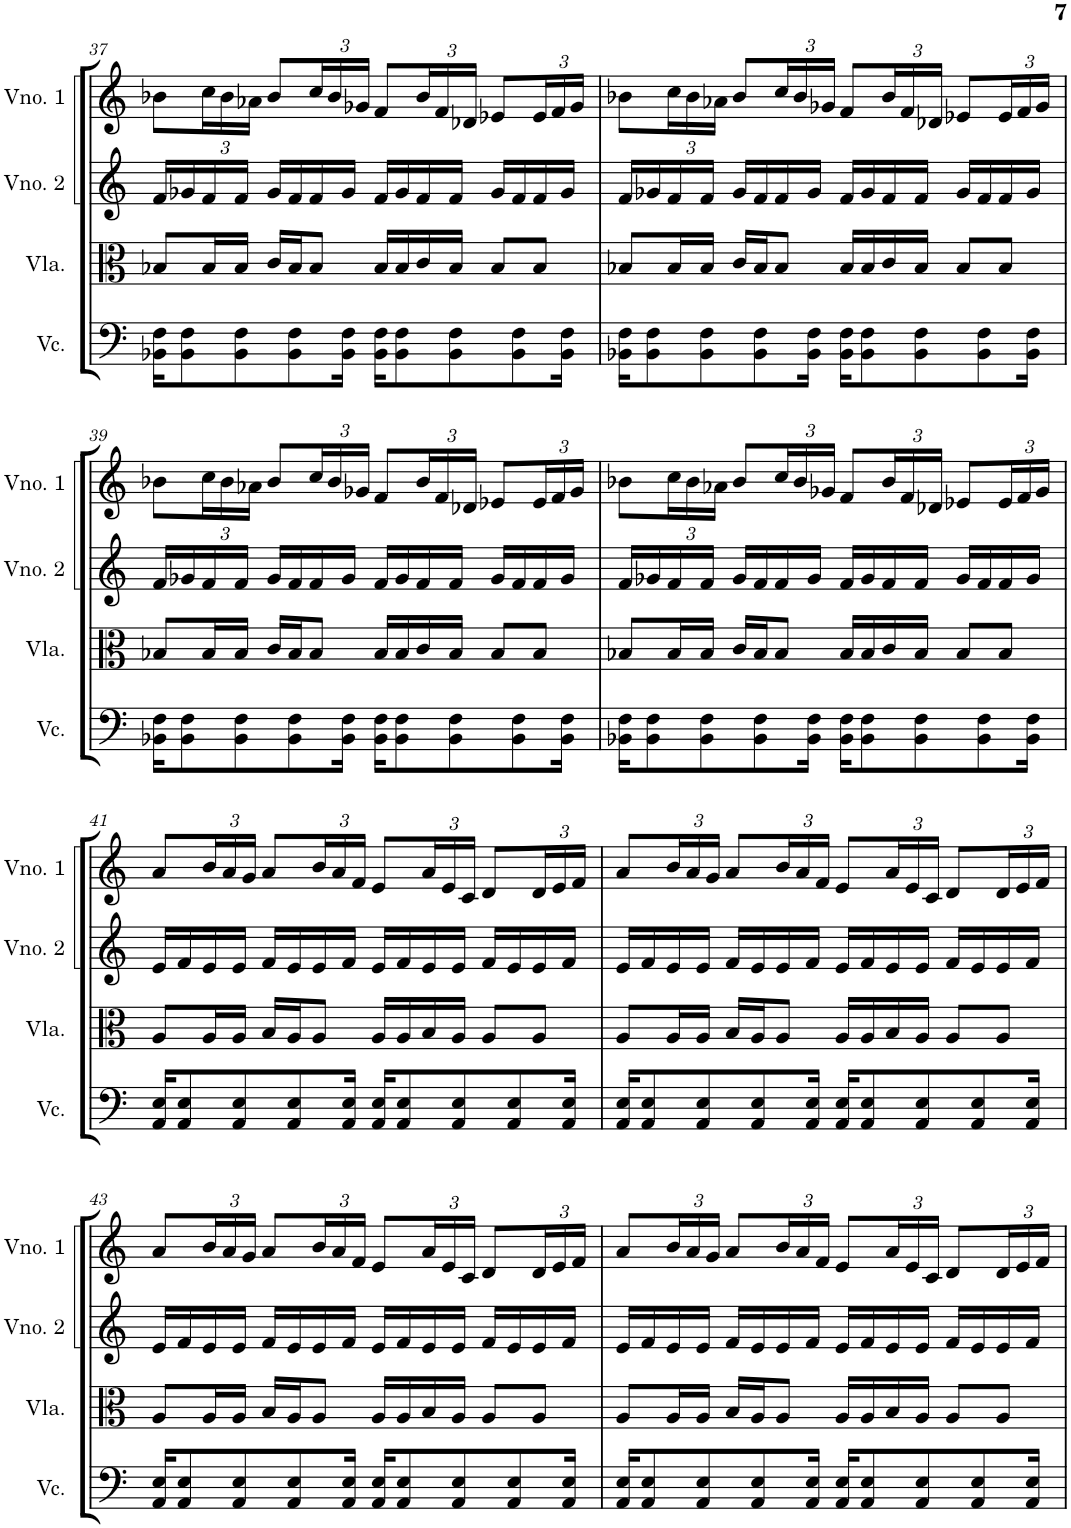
**kern	**kern	**kern	**kern
*part4	*part3	*part2	*part1
*staff4	*staff3	*staff2	*staff1
*I"Violoncelo	*I"Viola	*I"Violino 2	*I"Violino 1
*I'Vc.	*I'Vla.	*I'Vno. 2	*I'Vno. 1
!!LO:PB:g=z
*clefF4	*clefC3	*clefG2	*clefG2
*k[]	*k[]	*k[]	*k[]
*M4/4	*M4/4	*M4/4	*M4/4
=37	=37	=37	=37
16BB-X\ 16F\KL	8B-X/L	16f/LL	8b-X\L
8BB-\ 8F\	.	16g-X/	.
*	*	*	*Xbrackettup
.	16B-/L	16f/	24cc\L
.	.	.	24b-\
8BB-\ 8F\	16B-/JJ	16f/JJ	.
.	.	.	24a-X\JJ
.	16c/LL	16g-/LL	8b-/L
8BB-\ 8F\	16B-/J	16f/	.
.	8B-/J	16f/	24cc/L
.	.	.	24b-/
16BB-\ 16F\Jk	.	16g-/JJ	.
.	.	.	24g-X/JJ
16BB-\ 16F\KL	16B-/LL	16f/LL	8f/L
8BB-\ 8F\	16B-/	16g-/	.
.	16c/	16f/	24b-/L
.	.	.	24f/
8BB-\ 8F\	16B-/JJ	16f/JJ	.
.	.	.	24d-X/JJ
.	8B-/L	16g-/LL	8e-X/L
8BB-\ 8F\	.	16f/	.
.	8B-/J	16f/	24e-/L
.	.	.	24f/
16BB-\ 16F\Jk	.	16g-/JJ	.
.	.	.	24g-/JJ
=38	=38	=38	=38
16BB-X\ 16F\KL	8B-X/L	16f/LL	8b-X\L
8BB-\ 8F\	.	16g-X/	.
.	16B-/L	16f/	24cc\L
.	.	.	24b-\
8BB-\ 8F\	16B-/JJ	16f/JJ	.
.	.	.	24a-X\JJ
.	16c/LL	16g-/LL	8b-/L
8BB-\ 8F\	16B-/J	16f/	.
.	8B-/J	16f/	24cc/L
.	.	.	24b-/
16BB-\ 16F\Jk	.	16g-/JJ	.
.	.	.	24g-X/JJ
16BB-\ 16F\KL	16B-/LL	16f/LL	8f/L
8BB-\ 8F\	16B-/	16g-/	.
.	16c/	16f/	24b-/L
.	.	.	24f/
8BB-\ 8F\	16B-/JJ	16f/JJ	.
.	.	.	24d-X/JJ
.	8B-/L	16g-/LL	8e-X/L
8BB-\ 8F\	.	16f/	.
.	8B-/J	16f/	24e-/L
.	.	.	24f/
16BB-\ 16F\Jk	.	16g-/JJ	.
.	.	.	24g-/JJ
!!LO:LB:g=z
=39	=39	=39	=39
16BB-X\ 16F\KL	8B-X/L	16f/LL	8b-X\L
8BB-\ 8F\	.	16g-X/	.
.	16B-/L	16f/	24cc\L
.	.	.	24b-\
8BB-\ 8F\	16B-/JJ	16f/JJ	.
.	.	.	24a-X\JJ
.	16c/LL	16g-/LL	8b-/L
8BB-\ 8F\	16B-/J	16f/	.
.	8B-/J	16f/	24cc/L
.	.	.	24b-/
16BB-\ 16F\Jk	.	16g-/JJ	.
.	.	.	24g-X/JJ
16BB-\ 16F\KL	16B-/LL	16f/LL	8f/L
8BB-\ 8F\	16B-/	16g-/	.
.	16c/	16f/	24b-/L
.	.	.	24f/
8BB-\ 8F\	16B-/JJ	16f/JJ	.
.	.	.	24d-X/JJ
.	8B-/L	16g-/LL	8e-X/L
8BB-\ 8F\	.	16f/	.
.	8B-/J	16f/	24e-/L
.	.	.	24f/
16BB-\ 16F\Jk	.	16g-/JJ	.
.	.	.	24g-/JJ
=40	=40	=40	=40
16BB-X\ 16F\KL	8B-X/L	16f/LL	8b-X\L
8BB-\ 8F\	.	16g-X/	.
.	16B-/L	16f/	24cc\L
.	.	.	24b-\
8BB-\ 8F\	16B-/JJ	16f/JJ	.
.	.	.	24a-X\JJ
.	16c/LL	16g-/LL	8b-/L
8BB-\ 8F\	16B-/J	16f/	.
.	8B-/J	16f/	24cc/L
.	.	.	24b-/
16BB-\ 16F\Jk	.	16g-/JJ	.
.	.	.	24g-X/JJ
16BB-\ 16F\KL	16B-/LL	16f/LL	8f/L
8BB-\ 8F\	16B-/	16g-/	.
.	16c/	16f/	24b-/L
.	.	.	24f/
8BB-\ 8F\	16B-/JJ	16f/JJ	.
.	.	.	24d-X/JJ
.	8B-/L	16g-/LL	8e-X/L
8BB-\ 8F\	.	16f/	.
.	8B-/J	16f/	24e-/L
.	.	.	24f/
16BB-\ 16F\Jk	.	16g-/JJ	.
.	.	.	24g-/JJ
!!LO:LB:g=z
=41	=41	=41	=41
16AA/ 16E/KL	8A/L	16e/LL	8a/L
8AA/ 8E/	.	16f/	.
.	16A/L	16e/	24b/L
.	.	.	24a/
8AA/ 8E/	16A/JJ	16e/JJ	.
.	.	.	24g/JJ
.	16B/LL	16f/LL	8a/L
8AA/ 8E/	16A/J	16e/	.
.	8A/J	16e/	24b/L
.	.	.	24a/
16AA/ 16E/Jk	.	16f/JJ	.
.	.	.	24f/JJ
16AA/ 16E/KL	16A/LL	16e/LL	8e/L
8AA/ 8E/	16A/	16f/	.
.	16B/	16e/	24a/L
.	.	.	24e/
8AA/ 8E/	16A/JJ	16e/JJ	.
.	.	.	24c/JJ
.	8A/L	16f/LL	8d/L
8AA/ 8E/	.	16e/	.
.	8A/J	16e/	24d/L
.	.	.	24e/
16AA/ 16E/Jk	.	16f/JJ	.
.	.	.	24f/JJ
=42	=42	=42	=42
16AA/ 16E/KL	8A/L	16e/LL	8a/L
8AA/ 8E/	.	16f/	.
.	16A/L	16e/	24b/L
.	.	.	24a/
8AA/ 8E/	16A/JJ	16e/JJ	.
.	.	.	24g/JJ
.	16B/LL	16f/LL	8a/L
8AA/ 8E/	16A/J	16e/	.
.	8A/J	16e/	24b/L
.	.	.	24a/
16AA/ 16E/Jk	.	16f/JJ	.
.	.	.	24f/JJ
16AA/ 16E/KL	16A/LL	16e/LL	8e/L
8AA/ 8E/	16A/	16f/	.
.	16B/	16e/	24a/L
.	.	.	24e/
8AA/ 8E/	16A/JJ	16e/JJ	.
.	.	.	24c/JJ
.	8A/L	16f/LL	8d/L
8AA/ 8E/	.	16e/	.
.	8A/J	16e/	24d/L
.	.	.	24e/
16AA/ 16E/Jk	.	16f/JJ	.
.	.	.	24f/JJ
!!LO:LB:g=z
=43	=43	=43	=43
16AA/ 16E/KL	8A/L	16e/LL	8a/L
8AA/ 8E/	.	16f/	.
.	16A/L	16e/	24b/L
.	.	.	24a/
8AA/ 8E/	16A/JJ	16e/JJ	.
.	.	.	24g/JJ
.	16B/LL	16f/LL	8a/L
8AA/ 8E/	16A/J	16e/	.
.	8A/J	16e/	24b/L
.	.	.	24a/
16AA/ 16E/Jk	.	16f/JJ	.
.	.	.	24f/JJ
16AA/ 16E/KL	16A/LL	16e/LL	8e/L
8AA/ 8E/	16A/	16f/	.
.	16B/	16e/	24a/L
.	.	.	24e/
8AA/ 8E/	16A/JJ	16e/JJ	.
.	.	.	24c/JJ
.	8A/L	16f/LL	8d/L
8AA/ 8E/	.	16e/	.
.	8A/J	16e/	24d/L
.	.	.	24e/
16AA/ 16E/Jk	.	16f/JJ	.
.	.	.	24f/JJ
=44	=44	=44	=44
16AA/ 16E/KL	8A/L	16e/LL	8a/L
8AA/ 8E/	.	16f/	.
.	16A/L	16e/	24b/L
.	.	.	24a/
8AA/ 8E/	16A/JJ	16e/JJ	.
.	.	.	24g/JJ
.	16B/LL	16f/LL	8a/L
8AA/ 8E/	16A/J	16e/	.
.	8A/J	16e/	24b/L
.	.	.	24a/
16AA/ 16E/Jk	.	16f/JJ	.
.	.	.	24f/JJ
16AA/ 16E/KL	16A/LL	16e/LL	8e/L
8AA/ 8E/	16A/	16f/	.
.	16B/	16e/	24a/L
.	.	.	24e/
8AA/ 8E/	16A/JJ	16e/JJ	.
.	.	.	24c/JJ
.	8A/L	16f/LL	8d/L
8AA/ 8E/	.	16e/	.
.	8A/J	16e/	24d/L
.	.	.	24e/
16AA/ 16E/Jk	.	16f/JJ	.
.	.	.	24f/JJ
=	=	=	=
*-	*-	*-	*-
